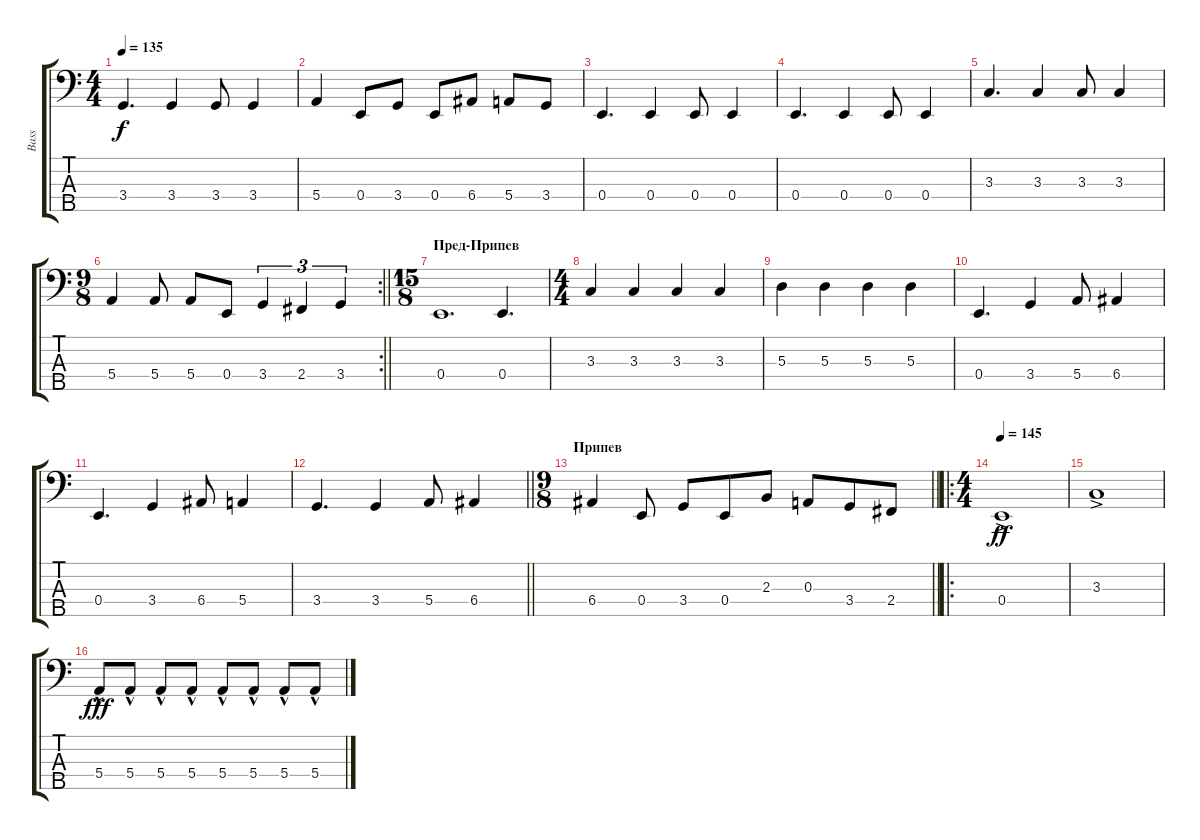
\track ("Bass" "Bass") {instrument electricbassfinger}
\staff {score tabs}
\tuning (G2 D2 A1 E1 B0) {hide}
\ts (4 4)
\tempo 135
\clef f4
\ks c
3.4.4{d dy f} 3.4.4 3.4.8 3.4.4 |
5.4.4 0.4.8 3.4.8 0.4.8 6.4.8 5.4.8 3.4.8 |
0.4.4{d} 0.4.4 0.4.8 0.4.4 |
0.4.4{d} 0.4.4 0.4.8 0.4.4 |
3.3.4{d} 3.3.4 3.3.8 3.3.4 |
\rc 2
\ts (9 8)
\barLineRight lightlight
5.4.4 5.4.8 5.4.8 0.4.8 3.4.4{tu (3 2)} 2.4.4{tu (3 2)} 3.4.4{tu (3 2)} |
\ts (15 8)
\section ("" "Пред-Припев")
0.4.1{d} 0.4.4{d} |
\ts (4 4)
3.3.4 3.3.4 3.3.4 3.3.4 |
5.3.4 5.3.4 5.3.4 5.3.4 |
0.4.4{d} 3.4.4 5.4.8 6.4.4 |
0.4.4{d} 3.4.4 6.4.8 5.4.4 |
\barLineRight lightlight
3.4.4{d} 3.4.4 5.4.8 6.4.4 |
\ts (9 8)
\section ("" "Припев")
\barLineRight lightlight
6.4.4 0.4.8 3.4.8 0.4.8 2.3.8 0.3.8 3.4.8 2.4.8 |
\ro
\ts (4 4)
\tempo 145
0.4{ac}.1{dy ff} |
3.3{ac}.1 |
5.4{hac}.8{dy fff} 5.4{hac}.8 5.4{hac}.8 5.4{hac}.8 5.4{hac}.8 5.4{hac}.8 5.4{hac}.8 5.4{hac}.8
